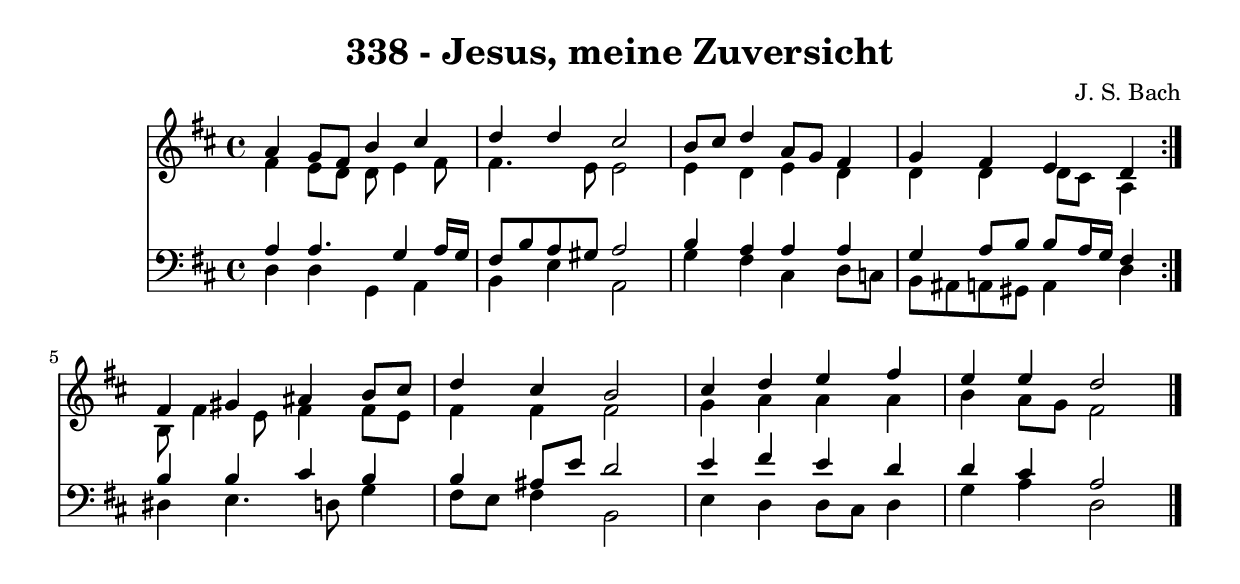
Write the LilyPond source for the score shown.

\version "2.10.33"

\header {
  title = "338 - Jesus, meine Zuversicht"
  composer = "J. S. Bach"
}


global = {
  \time 4/4
  \key d \major
}


soprano = \relative c'' {
  \repeat volta 2 {
    a4 g8 fis8 b4 cis4 
    d4 d4 cis2 
    b8 cis8 d4 a8 g8 fis4 
    g4 fis4 e4 d4 }
  fis4 gis4 ais4 b8 cis8   %5
  d4 cis4 b2 
  cis4 d4 e4 fis4 
  e4 e4 d2 
  
}

alto = \relative c' {
  \repeat volta 2 {
    fis4 e8 d8 d8 e4 fis8 
    fis4. e8 e2 
    e4 d4 e4 d4 
    d4 d4 d8 cis8 a4 }
  b8 fis'4 e8 fis4 fis8 e8   %5
  fis4 fis4 fis2 
  g4 a4 a4 a4 
  b4 a8 g8 fis2 
  
}

tenor = \relative c' {
  \repeat volta 2 {
    a4 a4. g4 a16 g16 
    fis8 b8 a8 gis8 a2 
    b4 a4 a4 a4 
    g4 a8 b8 b8 a16 g16 fis4 }
  b4 b4 cis4 b4   %5
  b4 ais8 e'8 d2 
  e4 fis4 e4 d4 
  d4 cis4 a2 
  
}

baixo = \relative c {
  \repeat volta 2 {
    d4 d4 g,4 a4 
    b4 e4 a,2 
    g'4 fis4 cis4 d8 c8 
    b8 ais8 a8 gis8 a4 d4 }
  dis4 e4. d8 g4   %5
  fis8 e8 fis4 b,2 
  e4 d4 d8 cis8 d4 
  g4 a4 d,2 
  
}

\score {
  <<
    \new Staff {
      <<
        \global
        \new Voice = "1" { \voiceOne \soprano }
        \new Voice = "2" { \voiceTwo \alto }
      >>
    }
    \new Staff {
      <<
        \global
        \clef "bass"
        \new Voice = "1" {\voiceOne \tenor }
        \new Voice = "2" { \voiceTwo \baixo \bar "|."}
      >>
    }
  >>
}